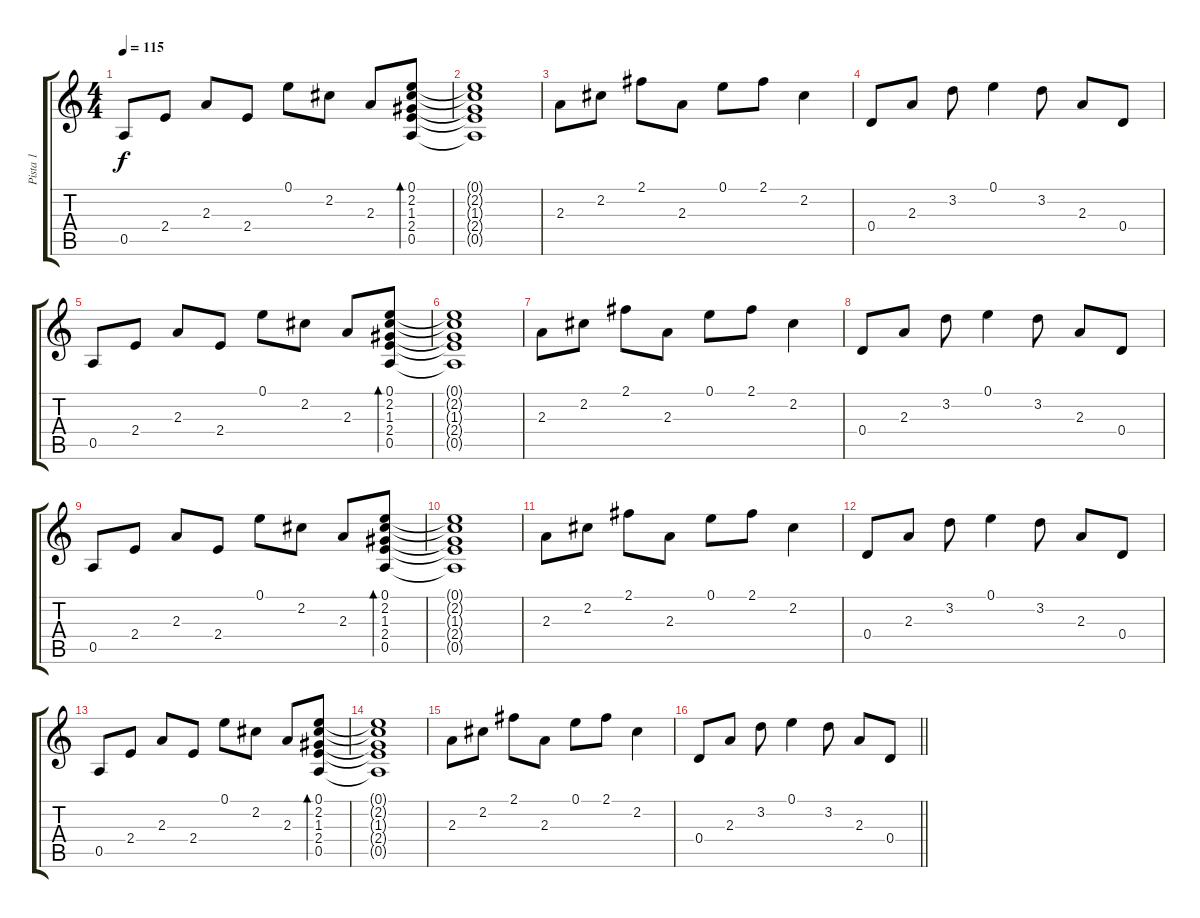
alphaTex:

\track ("Pista 1" "Pista 1") {instrument electricguitarclean}
\staff {score tabs}
\tuning (E4 B3 G3 D3 A2 E2) {hide}
\ts (4 4)
\tempo 115
\clef g2
\ks c
0.5.8{dy f instrument electricguitarclean} 2.4.8 2.3.8 2.4.8 0.1.8 2.2.8 2.3.8 (0.1 2.2 1.3 2.4 0.5).8{bd 120} |
(0.1{t} 2.2{t} 1.3{t} 2.4{t} 0.5{t}).1 |
2.3.8 2.2.8 2.1.8 2.3.8 0.1.8 2.1.8 2.2.4 |
0.4.8 2.3.8 3.2.8 0.1.4 3.2.8 2.3.8 0.4.8 |
0.5.8 2.4.8 2.3.8 2.4.8 0.1.8 2.2.8 2.3.8 (0.1 2.2 1.3 2.4 0.5).8{bd 120} |
(0.1{t} 2.2{t} 1.3{t} 2.4{t} 0.5{t}).1 |
2.3.8 2.2.8 2.1.8 2.3.8 0.1.8 2.1.8 2.2.4 |
0.4.8 2.3.8 3.2.8 0.1.4 3.2.8 2.3.8 0.4.8 |
0.5.8 2.4.8 2.3.8 2.4.8 0.1.8 2.2.8 2.3.8 (0.1 2.2 1.3 2.4 0.5).8{bd 120} |
(0.1{t} 2.2{t} 1.3{t} 2.4{t} 0.5{t}).1 |
2.3.8 2.2.8 2.1.8 2.3.8 0.1.8 2.1.8 2.2.4 |
0.4.8 2.3.8 3.2.8 0.1.4 3.2.8 2.3.8 0.4.8 |
0.5.8 2.4.8 2.3.8 2.4.8 0.1.8 2.2.8 2.3.8 (0.1 2.2 1.3 2.4 0.5).8{bd 120} |
(0.1{t} 2.2{t} 1.3{t} 2.4{t} 0.5{t}).1 |
2.3.8 2.2.8 2.1.8 2.3.8 0.1.8 2.1.8 2.2.4 |
\barLineRight lightlight
0.4.8 2.3.8 3.2.8 0.1.4 3.2.8 2.3.8 0.4.8
